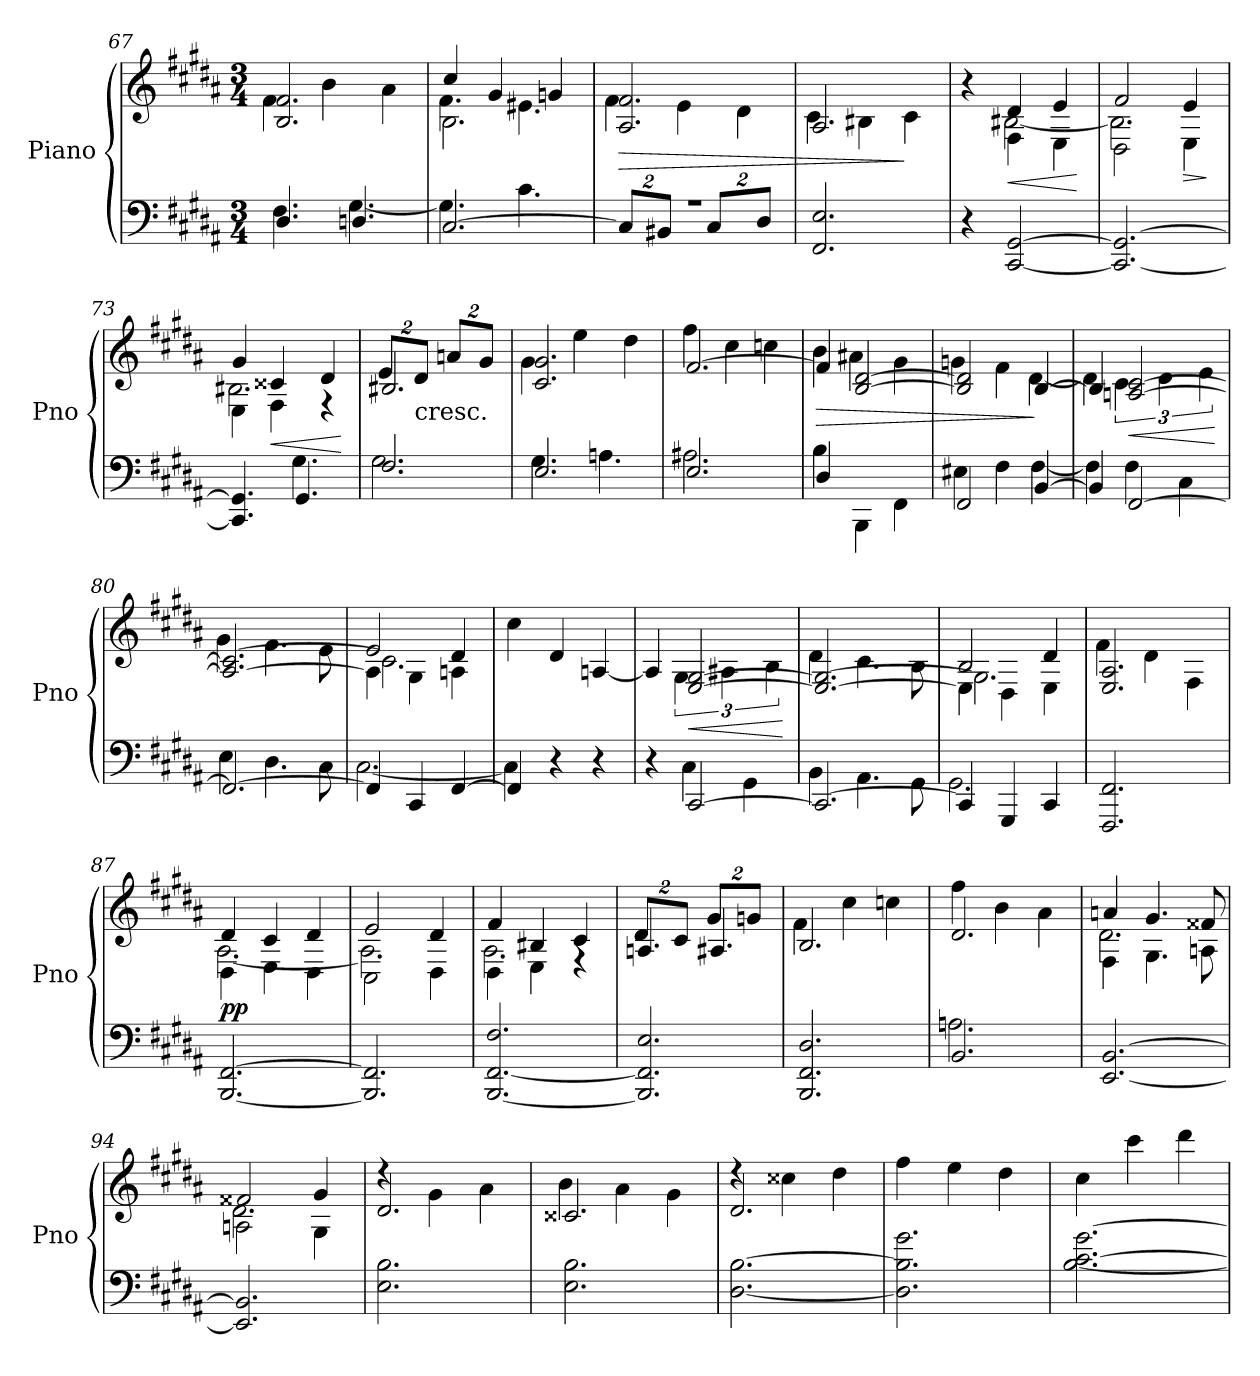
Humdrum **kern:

**kern	**kern	**dynam
*part1	*part1	*part1
*staff2	*staff1	*staff1/2
*I"Piano	*	*
*I'Pno	*	*
*clefF4	*clefG2	*
*k[f#c#g#d#a#]	*k[f#c#g#d#a#]	*
*g#:	*g#:	*
*M3/4	*M3/4	*
=67	=67	=67
*^	*^	*
4.D#	4.F#	2.B 2.f#	4f#	.
.	.	.	4b	.
4.Dn	[4.G#	.	.	.
.	.	.	4a#	.
=68	=68	=68	=68	=68
*	*	*	*^	*
[2.C#	4.G#]	2.B\	4.f#	4cc#	.
.	.	.	.	4g#	.
.	4.c#	.	4.e#X	.	.
.	.	.	.	4gn	.
*	*	*	*v	*v	*
=69	=69	=69	=69	=69
16%3C#/L]	2.rA	2.A# 2.f#	4f#	>
16%3BB#X/J	.	.	.	.
.	.	.	4e	.
16%3C#/L	.	.	.	.
.	.	.	4d#	.
16%3D#/J	.	.	.	.
*v	*v	*	*	*
=70	=70	=70	=70
2.FF# 2.E	2.A#	4c#	.
.	.	4B#X	.
.	.	4c#	]
=71	=71	=71	=71
*	*	*^	*
4r	4ryy	4r	4ryy	.
[2CC# [2GG#	4F#\	[2B#X	4d#	<
.	4E\	.	4e	.
*	*v	*v	*v	*
.	.	[
=72	=72	=72
*	*^	*
*	*	*^	*
2.CC#_ 2.GG#_	2D#\	2.B#]	2f#	.
.	4E\	.	4e	>
*	*v	*v	*v	*
.	.	]
=73	=73	=73
*^	*^	*
*	*	*	*^	*
4ryy	4.CC#] 4.GG#]	4E\	2.B#X	4g#	.
8ryy	.	4F#\	.	4c##X	<
4.GG#	4.G#	.	.	.	.
.	.	4rF	.	4d#	.
*v	*v	*	*	*	*
*	*v	*v	*v	*
.	.	[
=74	=74	=74
*^	*^	*
2.F#	2.G#	2.B#X	16%3e/L	.
!	!	!	!LO:TX:c:t=cresc.	!
.	.	.	16%3d#/J	.
.	.	.	16%3an/L	.
.	.	.	16%3g#/J	.
=75	=75	=75	=75	=75
2.E	4.G#	2.c# 2.g#	4g#	.
.	.	.	4ee	.
.	4.An	.	.	.
.	.	.	4dd#	.
=76	=76	=76	=76	=76
2.E	2.A#X	[2.f#	4ff#	.
.	.	.	4cc#	.
.	.	.	4ccn	.
=77	=77	=77	=77	=77
4D#	4B	4f#]	4b	>
4BBB\	4ryy	[2B [2d#	4a#X	.
4FF#\	4ryy	.	4g#	.
=78	=78	=78	=78	=78
2FF#	4E#X	2B] 2d#]	4gn	.
.	4F#	.	4f#	.
[4BB	[4F#	[4B	[4d#	]
=79	=79	=79	=79	=79
4BB]	4F#]	4B]	4d#]	.
[2FF#	4F#	[2An [2c#	6c#	<
.	.	.	6d#	.
.	4C#	.	.	.
.	.	.	6e	.
*v	*v	*	*	*
*	*v	*v	*
.	.	[
=80	=80	=80
*^	*^	*
2.FF#_	4E	2.A_ 2.c#_	4g#	.
.	4.D#	.	4.f#	.
.	8C#	.	8e	.
=81	=81	=81	=81	=81
*	*	*	*^	*
4FF#]	[2.C#	4A\]	2.c#]	2e	.
4CC#	.	4G#\	.	.	.
[4FF#	.	4An\	.	4d#	.
*	*	*v	*v	*v	*
=82	=82	=82	=82
4FF#]	4C#]	4cc#	.
4ryy	4r	4d#	.
4ryy	4r	[4An	.
=83	=83	=83	=83
*	*	*^	*
4ryy	4r	4ryy	4A]	.
[2CC#	4C#	[2E [2G#	6G#	<
.	.	.	6A#X	.
.	4GG#	.	.	.
.	.	.	6B	.
*v	*v	*	*	*
*	*v	*v	*
.	.	[
=84	=84	=84
*^	*^	*
2.CC#_	4BB	2.E_ 2.G#_	4d#	.
.	4.AA#	.	4.c#	.
.	8GG#	.	8B	.
=85	=85	=85	=85	=85
*	*	*	*^	*
4CC#]	2.GG#	4E\]	2.G#]	2B	.
4GGG#	.	4D#\	.	.	.
4CC#	.	4E\	.	4d#	.
*v	*v	*	*	*	*
*	*	*v	*v	*
=86	=86	=86	=86
2.FFF# 2.FF#	2.E 2.A#	4f#	.
.	.	4d#	.
.	.	4F#	.
=87	=87	=87	=87
*	*	*^	*
[2.BBB [2.FF#	4D#\	[2.A#	4d#	pp
.	4E\	.	4c#	.
.	4D#\	.	4d#	.
=88	=88	=88	=88	=88
2.BBB] 2.FF#]	2C#\	2.A#]	2e	.
.	4D#\	.	4d#	.
=89	=89	=89	=89	=89
[2.BBB [2.FF# 2.F#	4D#\	2.A#	4f#	.
.	4E\	.	4B#X	.
.	4rF	.	4c#	.
*	*	*v	*v	*
=90	=90	=90	=90
2.BBB] 2.FF#] 2.E	4.An	16%3d#/L	.
.	.	16%3c#/J	.
.	4.A#X	16%3g#/L	.
.	.	16%3gn/J	.
=91	=91	=91	=91
2.BBB 2.FF# 2.D#	2.B	4f#	.
.	.	4cc#	.
.	.	4ccn	.
=92	=92	=92	=92
*^	*	*	*
2.BB	2.An	2.d#	4ff#	.
.	.	.	4b	.
.	.	.	4a#	.
*v	*v	*	*	*
=93	=93	=93	=93
*	*	*^	*
[2.EE [2.BB	4F#\	2.d#	4an	.
.	4.G#\	.	4.g#	.
.	8An\	.	8f##X	.
=94	=94	=94	=94	=94
2.EE] 2.BB]	2An\	2.d#	2f##X	.
.	4G#\	.	4g#	.
*	*	*v	*v	*
=95	=95	=95	=95
2.E 2.B	2.d#	4rdd	.
.	.	4g#	.
.	.	4a#	.
=96	=96	=96	=96
2.E 2.B	2.c##X	4b	.
.	.	4a#	.
.	.	4g#	.
=97	=97	=97	=97
[2.D# [2.B	2.d#	4rdd	.
.	.	4cc##X	.
.	.	4dd#	.
*	*v	*v	*
=98	=98	=98
2.D#] 2.B] 2.g#	4ff#	.
.	4ee	.
.	4dd#	.
=99	=99	=99
[2.B [2.c# [2.g#	4cc#	.
.	4ccc#	.
.	4ddd#	.
=	=	=
*-	*-	*-
